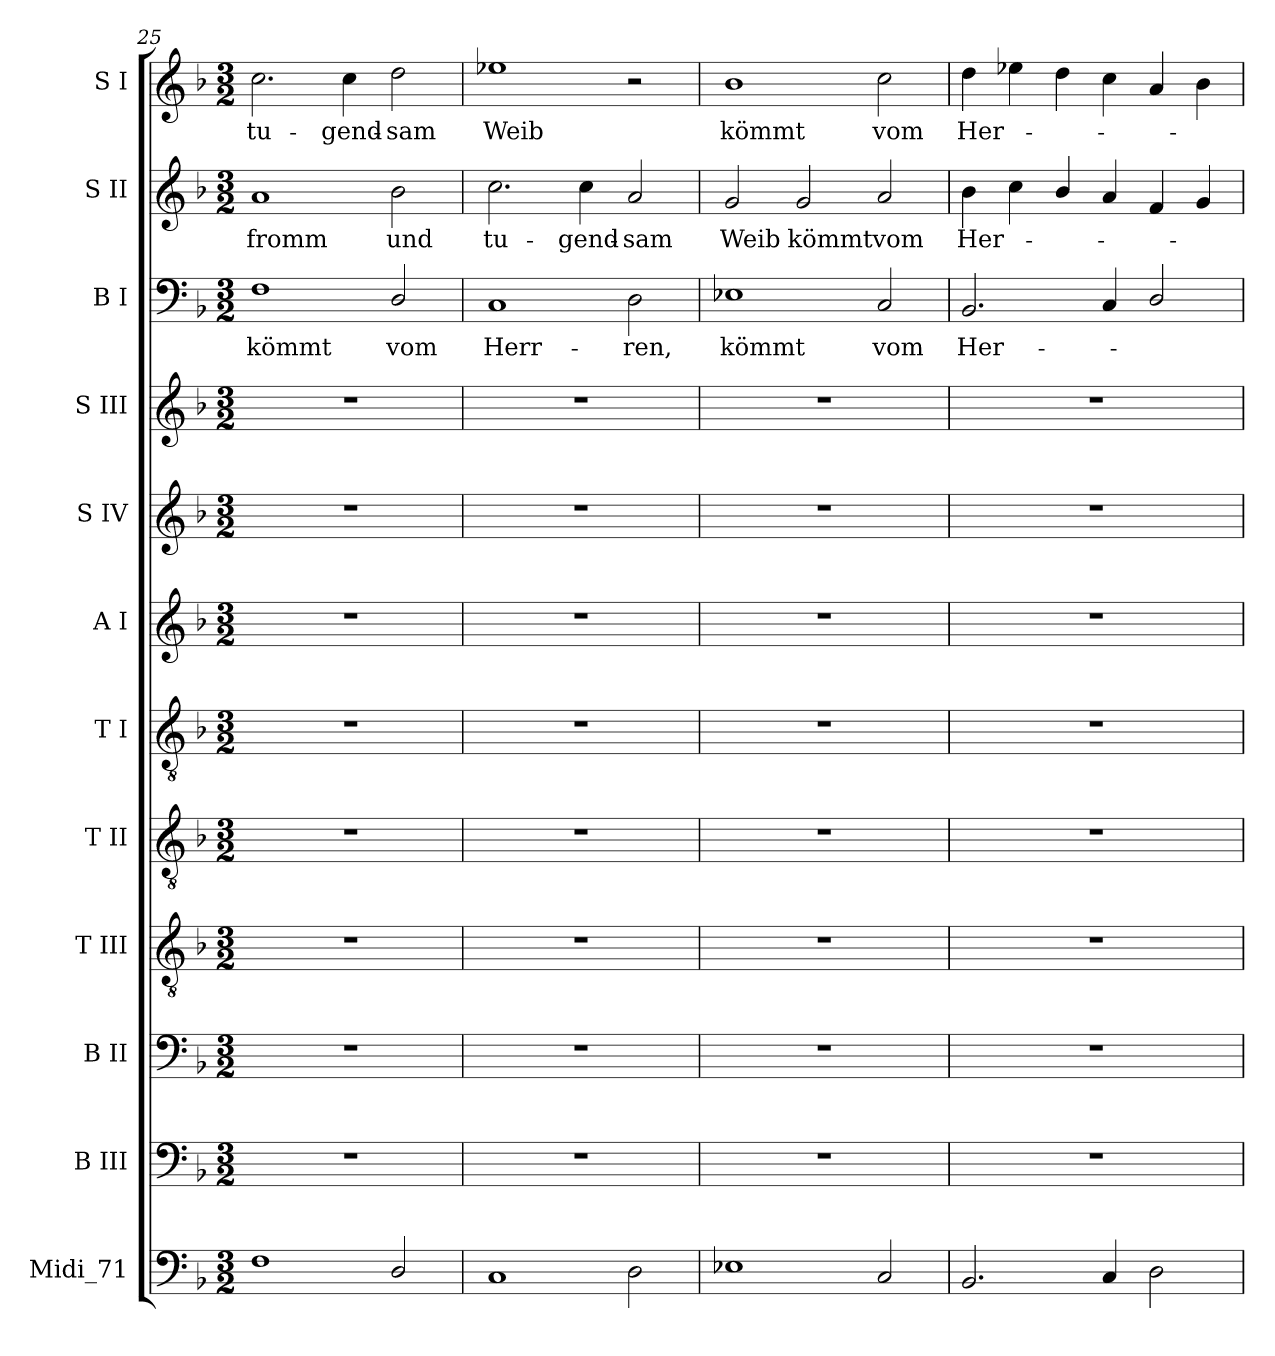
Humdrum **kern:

**kern	**kern	**kern	**kern	**kern	**kern	**kern	**kern	**kern	**kern	**text	**kern	**text	**kern	**text
*part12	*part11	*part10	*part9	*part8	*part7	*part6	*part5	*part4	*part3	*part3	*part2	*part2	*part1	*part1
*staff12	*staff11	*staff10	*staff9	*staff8	*staff7	*staff6	*staff5	*staff4	*staff3	*staff3	*staff2	*staff2	*staff1	*staff1
*I"Midi_71	*I"B III	*I"B II	*I"T III	*I"T II	*I"T I	*I"A I	*I"S IV	*I"S III	*I"B I	*	*I"S II	*	*I"S I	*
*	*I'B III	*I'B II	*I'T III	*I'T II	*I'T I	*I'A I	*I'S IV	*I'S III	*I'B I	*	*I'S II	*	*I'S I	*
*clefF4	*clefF4	*clefF4	*clefGv2	*clefGv2	*clefGv2	*clefG2	*clefG2	*clefG2	*clefF4	*	*clefG2	*	*clefG2	*
*k[b-]	*k[b-]	*k[b-]	*k[b-]	*k[b-]	*k[b-]	*k[b-]	*k[b-]	*k[b-]	*k[b-]	*	*k[b-]	*	*k[b-]	*
*F:	*F:	*F:	*F:	*F:	*F:	*F:	*F:	*F:	*F:	*	*F:	*	*F:	*
*M3/2	*M3/2	*M3/2	*M3/2	*M3/2	*M3/2	*M3/2	*M3/2	*M3/2	*M3/2	*	*M3/2	*	*M3/2	*
=25	=25	=25	=25	=25	=25	=25	=25	=25	=25	=25	=25	=25	=25	=25
!	!	!	!	!	!	!	!	!	!	!LO:LY:b	!	!LO:LY:b	!	!LO:LY:b
1F	1.r	1.r	1.r	1.r	1.r	1.r	1.r	1.r	1F	kömmt	1a	fromm	2.cc	tu-
!	!	!	!	!	!	!	!	!	!	!	!	!	!	!LO:LY:b
.	.	.	.	.	.	.	.	.	.	.	.	.	4cc	-gend-
!	!	!	!	!	!	!	!	!	!	!LO:LY:b	!	!LO:LY:b	!	!LO:LY:b
2D/	.	.	.	.	.	.	.	.	2D/	vom	2b-	und	2dd	-sam
=26	=26	=26	=26	=26	=26	=26	=26	=26	=26	=26	=26	=26	=26	=26
!	!	!	!	!	!	!	!	!	!	!LO:LY:b	!	!LO:LY:b	!	!LO:LY:b
1C	1.r	1.r	1.r	1.r	1.r	1.r	1.r	1.r	1C	Herr-	2.cc	tu-	1ee-X	Weib
!	!	!	!	!	!	!	!	!	!	!	!	!LO:LY:b	!	!
.	.	.	.	.	.	.	.	.	.	.	4cc	-gend-	.	.
!	!	!	!	!	!	!	!	!	!	!LO:LY:b	!	!LO:LY:b	!	!
2D	.	.	.	.	.	.	.	.	2D	-ren,	2a	-sam	2r	.
=27	=27	=27	=27	=27	=27	=27	=27	=27	=27	=27	=27	=27	=27	=27
!	!	!	!	!	!	!	!	!	!	!LO:LY:b	!	!LO:LY:b	!	!LO:LY:b
1E-X	1.r	1.r	1.r	1.r	1.r	1.r	1.r	1.r	1E-X	kömmt	2g	Weib	1b-	kömmt
!	!	!	!	!	!	!	!	!	!	!	!	!LO:LY:b	!	!
.	.	.	.	.	.	.	.	.	.	.	2g	kömmt	.	.
!	!	!	!	!	!	!	!	!	!	!LO:LY:b	!	!LO:LY:b	!	!LO:LY:b
2C	.	.	.	.	.	.	.	.	2C	vom	2a	vom	2cc	vom
=28	=28	=28	=28	=28	=28	=28	=28	=28	=28	=28	=28	=28	=28	=28
!	!	!	!	!	!	!	!	!	!	!LO:LY:b	!	!LO:LY:b	!	!LO:LY:b
2.BB-	1.r	1.r	1.r	1.r	1.r	1.r	1.r	1.r	2.BB-	Her-	4b-	Her-	4dd	Her-
.	.	.	.	.	.	.	.	.	.	.	4cc	.	4ee-X	.
.	.	.	.	.	.	.	.	.	.	.	4b-/	.	4dd	.
4C	.	.	.	.	.	.	.	.	4C	.	4a	.	4cc	.
2D	.	.	.	.	.	.	.	.	2D/	.	4f	.	4a	.
.	.	.	.	.	.	.	.	.	.	.	4g	.	4b-	.
=	=	=	=	=	=	=	=	=	=	=	=	=	=	=
*-	*-	*-	*-	*-	*-	*-	*-	*-	*-	*-	*-	*-	*-	*-
